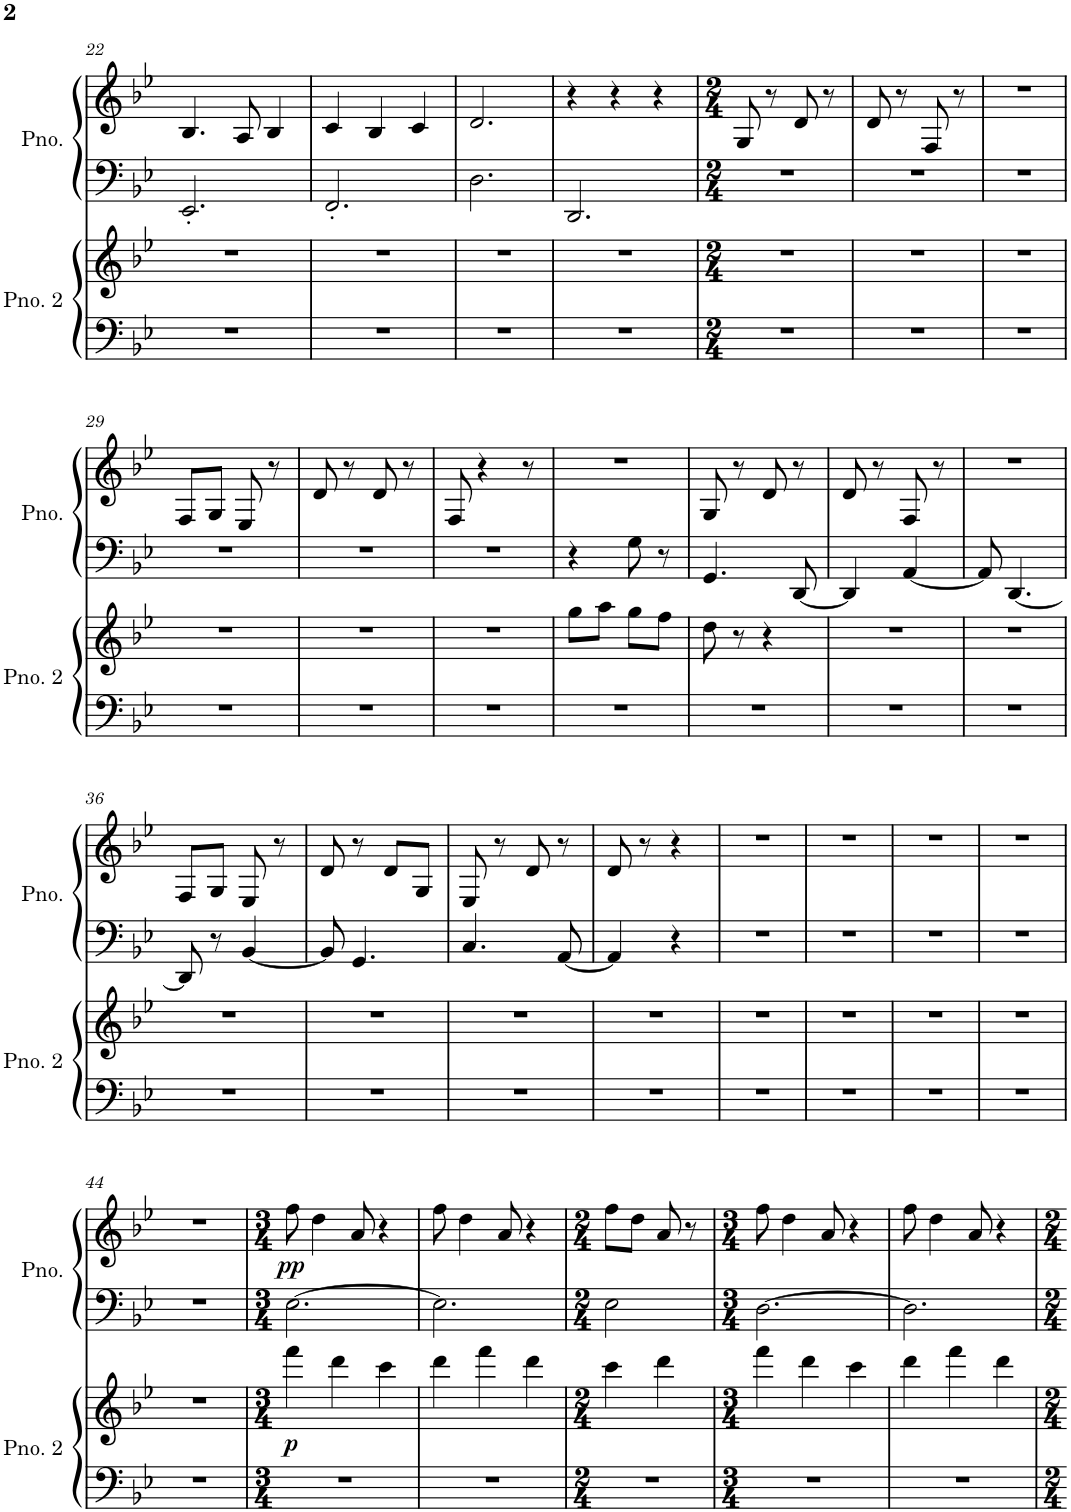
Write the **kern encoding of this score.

**kern	**kern	**dynam	**kern	**kern	**dynam
*part2	*part2	*part2	*part1	*part1	*part1
*staff4	*staff3	*staff3/4	*staff2	*staff1	*staff1/2
*I"Piano 2	*	*	*I"Piano	*	*
*I'Pno. 2	*	*	*I'Pno.	*	*
!!LO:PB:g=z
*clefF4	*clefG2	*	*clefF4	*clefG2	*
*k[b-e-]	*k[b-e-]	*	*k[b-e-]	*k[b-e-]	*
*M3/4	*M3/4	*	*M3/4	*M3/4	*
=22	=22	=22	=22	=22	=22
2.r	2.r	.	2.EE-'/	4.B-/	.
.	.	.	.	8A/	.
.	.	.	.	4B-/	.
=23	=23	=23	=23	=23	=23
2.r	2.r	.	2.FF'/	4c/	.
.	.	.	.	4B-/	.
.	.	.	.	4c/	.
=24	=24	=24	=24	=24	=24
2.r	2.r	.	2.D\	2.d/	.
=25	=25	=25	=25	=25	=25
2.r	2.r	.	2.DD/	4r	.
.	.	.	.	4r	.
.	.	.	.	4r	.
=26	=26	=26	=26	=26	=26
*M2/4	*M2/4	*	*M2/4	*M2/4	*
2r	2r	.	2r	8G/	.
.	.	.	.	8r	.
.	.	.	.	8d/	.
.	.	.	.	8r	.
=27	=27	=27	=27	=27	=27
2r	2r	.	2r	8d/	.
.	.	.	.	8r	.
.	.	.	.	8F/	.
.	.	.	.	8r	.
=28	=28	=28	=28	=28	=28
2r	2r	.	2r	2r	.
!!LO:LB:g=z
=29	=29	=29	=29	=29	=29
2r	2r	.	2r	8F/L	.
.	.	.	.	8G/J	.
.	.	.	.	8E-/	.
.	.	.	.	8r	.
=30	=30	=30	=30	=30	=30
2r	2r	.	2r	8d/	.
.	.	.	.	8r	.
.	.	.	.	8d/	.
.	.	.	.	8r	.
=31	=31	=31	=31	=31	=31
2r	2r	.	2r	8F/	.
.	.	.	.	4r	.
.	.	.	.	8r	.
=32	=32	=32	=32	=32	=32
2r	8gg\L	.	4r	2r	.
.	8aa\J	.	.	.	.
.	8gg\L	.	8G\	.	.
.	8ff\J	.	8r	.	.
=33	=33	=33	=33	=33	=33
2r	8dd\	.	4.GG/	8G/	.
.	8r	.	.	8r	.
.	4r	.	.	8d/	.
.	.	.	[8DD/	8r	.
=34	=34	=34	=34	=34	=34
2r	2r	.	4DD/]	8d/	.
.	.	.	.	8r	.
.	.	.	[4AA/	8F/	.
.	.	.	.	8r	.
=35	=35	=35	=35	=35	=35
2r	2r	.	8AA/]	2r	.
.	.	.	[4.DD/	.	.
!!LO:LB:g=z
=36	=36	=36	=36	=36	=36
2r	2r	.	8DD/]	8F/L	.
.	.	.	8r	8G/J	.
.	.	.	[4BB-/	8E-/	.
.	.	.	.	8r	.
=37	=37	=37	=37	=37	=37
2r	2r	.	8BB-/]	8d/	.
.	.	.	4.GG/	8r	.
.	.	.	.	8d/L	.
.	.	.	.	8G/J	.
=38	=38	=38	=38	=38	=38
2r	2r	.	4.C/	8E-/	.
.	.	.	.	8r	.
.	.	.	.	8d/	.
.	.	.	[8AA/	8r	.
=39	=39	=39	=39	=39	=39
2r	2r	.	4AA/]	8d/	.
.	.	.	.	8r	.
.	.	.	4r	4r	.
=40	=40	=40	=40	=40	=40
2r	2r	.	2r	2r	.
=41	=41	=41	=41	=41	=41
2r	2r	.	2r	2r	.
=42	=42	=42	=42	=42	=42
2r	2r	.	2r	2r	.
=43	=43	=43	=43	=43	=43
2r	2r	.	2r	2r	.
!!LO:LB:g=z
=44	=44	=44	=44	=44	=44
2r	2r	.	2r	2r	.
=45	=45	=45	=45	=45	=45
*M3/4	*M3/4	*	*M3/4	*M3/4	*
!	!	!LO:DY:b	!	!	!LO:DY:b
2.r	4fff\	p	[2.E-\	8ff\	pp
.	.	.	.	4dd\	.
.	4ddd\	.	.	.	.
.	.	.	.	8a/	.
.	4ccc\	.	.	4r	.
=46	=46	=46	=46	=46	=46
2.r	4ddd\	.	2.E-\]	8ff\	.
.	.	.	.	4dd\	.
.	4fff\	.	.	.	.
.	.	.	.	8a/	.
.	4ddd\	.	.	4r	.
=47	=47	=47	=47	=47	=47
*M2/4	*M2/4	*	*M2/4	*M2/4	*
2r	4ccc\	.	2E-\	8ff\L	.
.	.	.	.	8dd\J	.
.	4ddd\	.	.	8a/	.
.	.	.	.	8r	.
=48	=48	=48	=48	=48	=48
*M3/4	*M3/4	*	*M3/4	*M3/4	*
2.r	4fff\	.	[2.D\	8ff\	.
.	.	.	.	4dd\	.
.	4ddd\	.	.	.	.
.	.	.	.	8a/	.
.	4ccc\	.	.	4r	.
=49	=49	=49	=49	=49	=49
2.r	4ddd\	.	2.D\]	8ff\	.
.	.	.	.	4dd\	.
.	4fff\	.	.	.	.
.	.	.	.	8a/	.
.	4ddd\	.	.	4r	.
=	=	=	=	=	=
*-	*-	*-	*-	*-	*-
